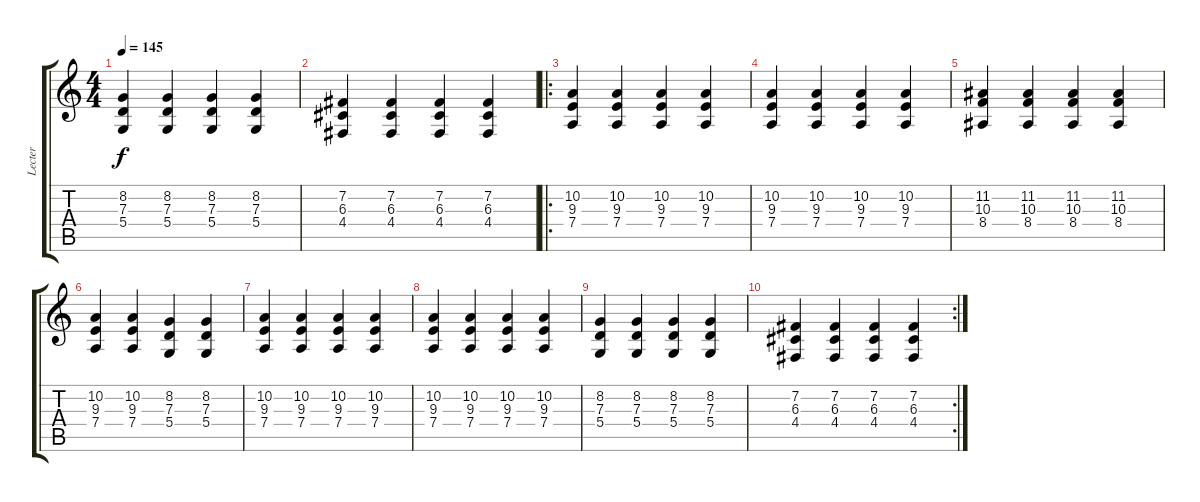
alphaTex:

\track ("Lecter" "Lecter") {instrument stringensemble1}
\staff {score tabs}
\tuning (E4 B3 G3 D3 A2 E2) {hide}
\ts (4 4)
\tempo 145
\clef g2
\ks c
(8.2 7.3 5.4).4{dy f} (8.2 7.3 5.4).4 (8.2 7.3 5.4).4 (8.2 7.3 5.4).4 |
(7.2 6.3 4.4).4 (7.2 6.3 4.4).4 (7.2 6.3 4.4).4 (7.2 6.3 4.4).4 |
\ro
(10.2 9.3 7.4).4 (10.2 9.3 7.4).4 (10.2 9.3 7.4).4 (10.2 9.3 7.4).4 |
(10.2 9.3 7.4).4 (10.2 9.3 7.4).4 (10.2 9.3 7.4).4 (10.2 9.3 7.4).4 |
(11.2 10.3 8.4).4 (11.2 10.3 8.4).4 (11.2 10.3 8.4).4 (11.2 10.3 8.4).4 |
(10.2 9.3 7.4).4 (10.2 9.3 7.4).4 (8.2 7.3 5.4).4 (8.2 7.3 5.4).4 |
(10.2 9.3 7.4).4 (10.2 9.3 7.4).4 (10.2 9.3 7.4).4 (10.2 9.3 7.4).4 |
(10.2 9.3 7.4).4 (10.2 9.3 7.4).4 (10.2 9.3 7.4).4 (10.2 9.3 7.4).4 |
(8.2 7.3 5.4).4 (8.2 7.3 5.4).4 (8.2 7.3 5.4).4 (8.2 7.3 5.4).4 |
\rc 2
(7.2 6.3 4.4).4 (7.2 6.3 4.4).4 (7.2 6.3 4.4).4 (7.2 6.3 4.4).4
